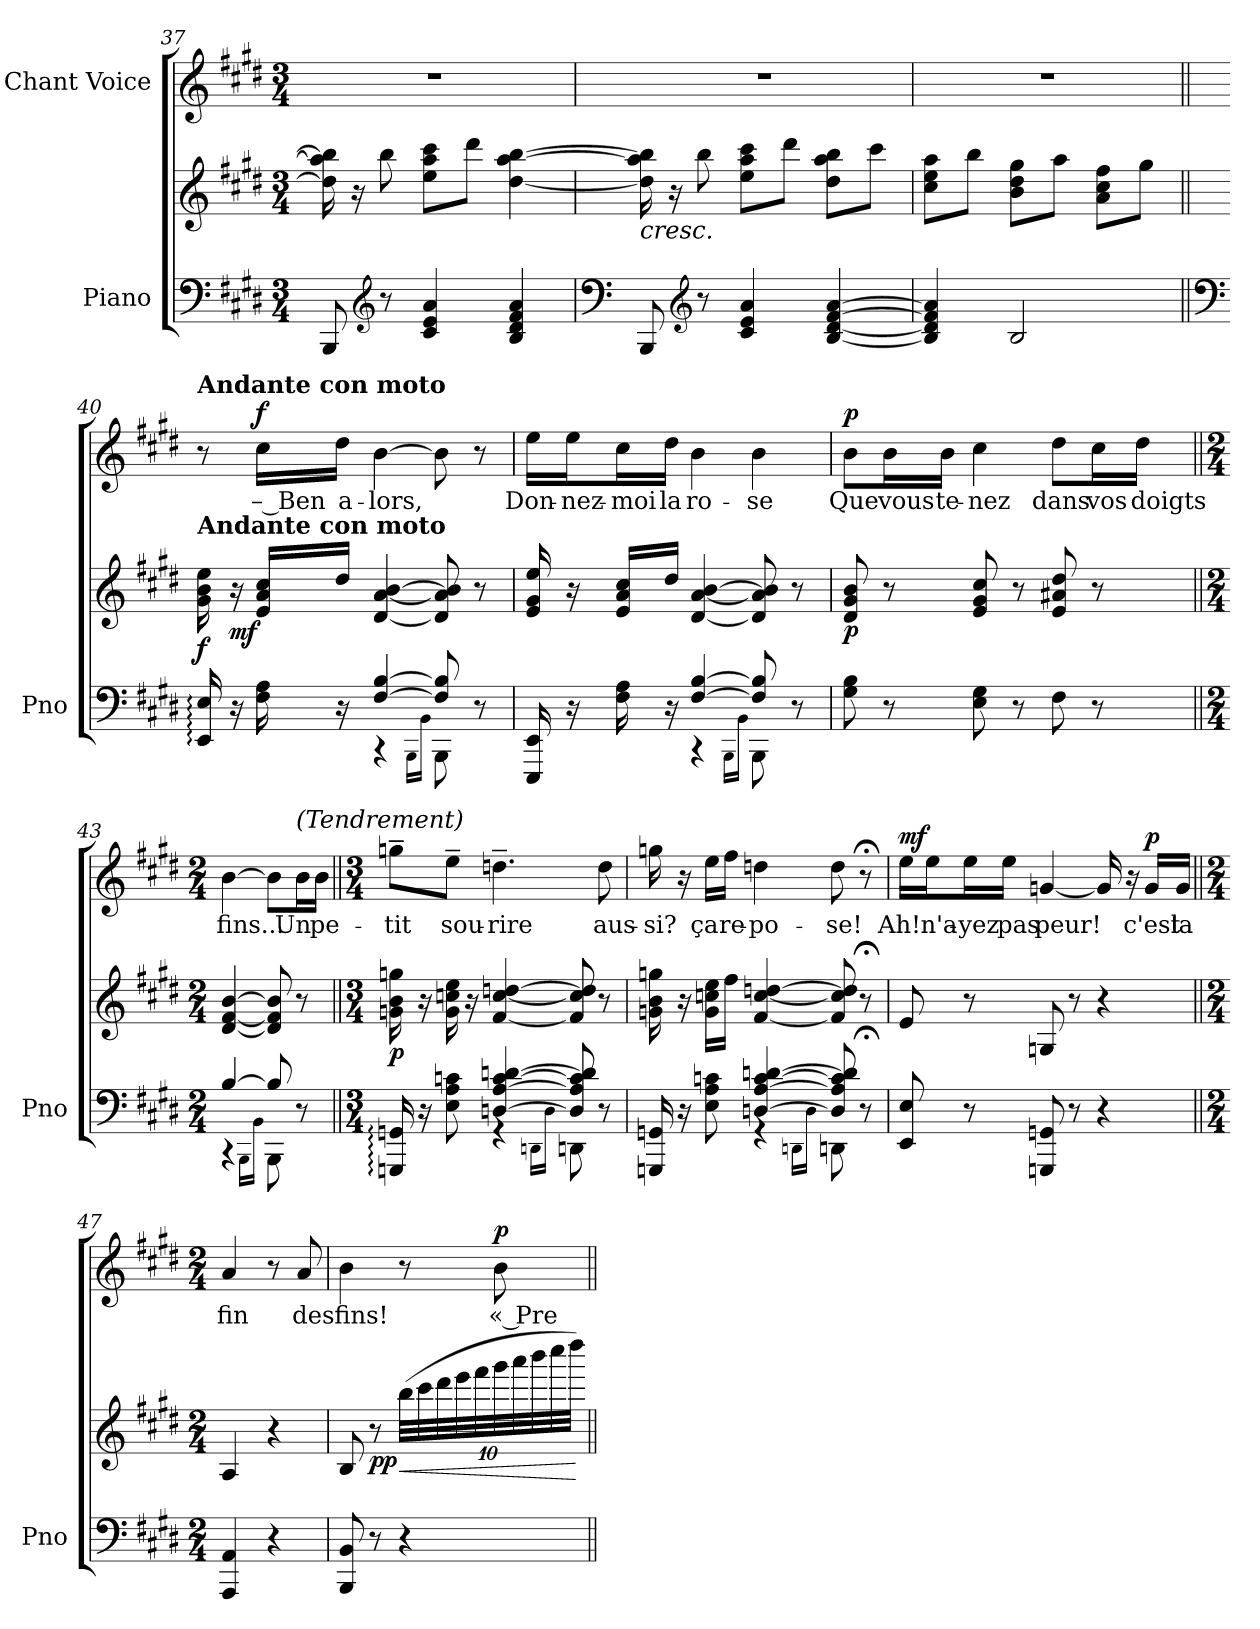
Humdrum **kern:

**kern	**kern	**dynam	**kern	**text	**dynam
*part2	*part2	*part2	*part1	*part1	*part1
*staff3	*staff2	*staff2/3	*staff1	*staff1	*staff1
*I"Piano	*	*	*I"Chant Voice	*	*
*I'Pno	*	*	*	*	*
*clefF4	*clefG2	*	*clefG2	*	*
*k[f#c#g#d#]	*k[f#c#g#d#]	*	*k[f#c#g#d#]	*	*
*M3/4	*M3/4	*	*M3/4	*	*
=37	=37	=37	=37	=37	=37
!	!	!LO:DY:b	!	!	!
!	!	!LO:DY:n=1:b	!	!	!
8BBB/	16dd#\] 16aa\] 16bb\]	other-dynamics f	2.r	.	.
.	16r	.	.	.	.
*clefG2	*	*	*	*	*
8r	8bb\	.	.	.	.
4c#/ 4e/ 4a/	8ee\ 8aa\ 8ccc#\L	.	.	.	.
.	8ddd#\J	.	.	.	.
4B/ 4d#/ 4f#/ 4a/	[4dd#\ [4aa\ [4bb\	.	.	.	.
=38	=38	=38	=38	=38	=38
*clefF4	*	*	*	*	*
!	!LO:TX:b:i:t=cresc.	!	!	!	!
8BBB/	16dd#\] 16aa\] 16bb\]	.	2.r	.	.
.	16r	.	.	.	.
*clefG2	*	*	*	*	*
8r	8bb\	.	.	.	.
4c#/ 4e/ 4a/	8ee\ 8aa\ 8ccc#\L	.	.	.	.
.	8ddd#\J	.	.	.	.
[4B/ [4d#/ [4f#/ [4a/	8dd#\ 8aa\ 8bb\L	.	.	.	.
.	8ccc#\J	.	.	.	.
=39	=39	=39	=39	=39	=39
4B/] 4d#/] 4f#/] 4a/]	8cc#\ 8ee\ 8aa\L	.	2.r	.	.
.	8bb\J	.	.	.	.
2B/	8b\ 8dd#\ 8gg#\L	.	.	.	.
.	8aa\J	.	.	.	.
.	8a\ 8cc#\ 8ff#\L	.	.	.	.
.	8gg#\J	.	.	.	.
!!LO:LB:g=z
=40||	=40||	=40||	=40||	=40||	=40||
*clefF4	*	*	*	*	*
*^	*	*	*	*	*
!	!	!	!	!LO:TX:a:B:t=Andante con moto	!	!
!	!	!LO:TX:a:B:t=Andante con moto	!	!	!	!
!	!	!	!LO:DY:b	!	!	!
16EE/: 16E/:	4ryy	16g#\ 16b\ 16ee\	f	8r	.	.
!	!	!	!LO:DY:b	!	!	!
16r	.	16r	mf	.	.	.
!	!	!	!	!	!LO:LY:b	!LO:DY:a
16F#\ 16A\	.	16e/ 16a/ 16cc#/LL	.	16cc#\LL	– Ben	f
!	!	!	!	!	!LO:LY:b	!
16r	.	16dd#/JJ	.	16dd#\JJ	a-	.
!	!	!	!	!	!LO:LY:b	!
[4F#/ [4B/	4r	[4d#/ [4a/ [4b/	.	[4b\	-lors,	.
.	16qBBB\LL	.	.	.	.	.
.	16qBB\JJ	.	.	.	.	.
8F#/] 8B/]	8BBB\	8d#/] 8a/] 8b/]	.	8b\]	.	.
8r	8ryy	8r	.	8r	.	.
=41	=41	=41	=41	=41	=41	=41
!	!	!	!	!	!LO:LY:b	!
16EEE/ 16EE/	4ryy	16e/ 16g#/ 16ee/	.	16ee\LL	Don-	.
!	!	!	!	!	!LO:LY:b	!
16r	.	16r	.	16ee\J	-nez-	.
!	!	!	!	!	!LO:LY:b	!
16F#\ 16A\	.	16e/ 16a/ 16cc#/LL	.	16cc#\L	moi	.
!	!	!	!	!	!LO:LY:b	!
16r	.	16dd#/JJ	.	16dd#\JJ	la	.
!	!	!	!	!	!LO:LY:b	!
[4F#/ [4B/	4r	[4d#/ [4a/ [4b/	.	4b\	ro-	.
.	16qBBB\LL	.	.	.	.	.
.	16qBB\JJ	.	.	.	.	.
!	!	!	!	!	!LO:LY:b	!
8F#/] 8B/]	8BBB\	8d#/] 8a/] 8b/]	.	4b\	-se	.
8r	8ryy	8r	.	.	.	.
=42	=42	=42	=42	=42	=42	=42
!	!	!	!LO:DY:b	!	!LO:LY:b	!LO:DY:a
*v	*v	*	*	*	*	*
8G#\ 8B\	8d#/ 8g#/ 8b/	p	8b\L	Que	p
!	!	!	!	!LO:LY:b	!
8r	8r	.	16b\L	vous	.
!	!	!	!	!LO:LY:b	!
.	.	.	16b\JJ	te-	.
!	!	!	!	!LO:LY:b	!
8E\ 8G#\	8e/ 8g#/ 8cc#/	.	4cc#\	-nez	.
8r	8r	.	.	.	.
!	!	!	!	!LO:LY:b	!
8F#\	8e/ 8a#X/ 8dd#/	.	8dd#\L	dans	.
!	!	!	!	!LO:LY:b	!
8r	8r	.	16cc#\L	vos	.
!	!	!	!	!LO:LY:b	!
.	.	.	16dd#\JJ	doigts	.
!!LO:LB:g=z
=43||	=43||	=43||	=43||	=43||	=43||
*M2/4	*M2/4	*	*M2/4	*	*
*^	*	*	*	*	*
!	!	!	!	!	!LO:LY:b	!
[4B/	4r	[4d#/ [4f#/ [4b/	.	[4b\	fins...	.
.	16qBBB\LL	.	.	.	.	.
.	16qBB\JJ	.	.	.	.	.
8B/]	8BBB\	8d#/] 8f#/] 8b/]	.	8b\L]	.	.
!	!	!	!	!LO:TX:a:i:t=(Tendrement)	!	!
!	!	!	!	!	!LO:LY:b	!
8r	8ryy	8r	.	16b\L	Un	.
!	!	!	!	!	!LO:LY:b	!
.	.	.	.	16b\JJ	pe-	.
=44||	=44||	=44||	=44||	=44||	=44||	=44||
*M3/4	*	*M3/4	*	*M3/4	*	*
!	!	!	!LO:DY:b	!	!LO:LY:b	!
16GGGn/: 16GGn/:	4ryy	16gn\ 16b\ 16ggn\	p	8ggn~\L	-tit	.
16r	.	16r	.	.	.	.
!	!	!	!	!	!LO:LY:b	!
8E\ 8A\ 8cn\	.	16g\ 16ccn\ 16ee\	.	8ee~\J	sou-	.
.	.	16r	.	.	.	.
!	!	!	!	!	!LO:LY:b	!
[4Dn/ [4A/ [4c/ [4dn/	4rGG	[4f#/ [4cc/ [4ddn/	.	4.ddn~\	-rire	.
.	16qDDn\LL	.	.	.	.	.
.	16qD\JJ	.	.	.	.	.
8D/] 8A/] 8c/] 8d/]	8DD\	8f#/] 8cc/] 8dd/]	.	.	.	.
!	!	!	!	!	!LO:LY:b	!
8r	8ryy	8r	.	8dd\	aus-	.
=45	=45	=45	=45	=45	=45	=45
!	!	!	!	!	!LO:LY:b	!
16GGGn/ 16GGn/	4ryy	16gn\ 16b\ 16ggn\	.	16ggn\	-si?	.
16r	.	16r	.	16r	.	.
!	!	!	!	!	!LO:LY:b	!
8E\ 8A\ 8cn\	.	16g\ 16ccn\ 16ee\LL	.	16ee\LL	ça	.
!	!	!	!	!	!LO:LY:b	!
.	.	16ff#\JJ	.	16ff#\JJ	re-	.
!	!	!	!	!	!LO:LY:b	!
[4Dn/ [4A/ [4c/ [4dn/	4rGG	[4f#/ [4cc/ [4ddn/	.	4ddn\	-po-	.
.	16qDDn\LL	.	.	.	.	.
.	16qD\JJ	.	.	.	.	.
!	!	!	!	!	!LO:LY:b	!
8D/] 8A/] 8c/] 8d/]	8DD\	8f#/] 8cc/] 8dd/]	.	8dd\	-se!	.
8r;<	8ryy	8r;<	.	8r;<	.	.
!!LO:PB:g=z
=46	=46	=46	=46	=46	=46	=46
!	!	!	!	!	!LO:LY:b	!LO:DY:a
*v	*v	*	*	*	*	*
8EE/ 8E/	8e/	.	16ee\LL	Ah!	mf
!	!	!	!	!LO:LY:b	!
.	.	.	16ee\J	n'a-	.
!	!	!	!	!LO:LY:b	!
8r	8r	.	16ee\L	-yez	.
!	!	!	!	!LO:LY:b	!
.	.	.	16ee\JJ	pas	.
!	!	!	!	!LO:LY:b	!
8GGGn/ 8GGn/	8Gn/	.	[4gn/	peur!	.
8r	8r	.	.	.	.
4r	4r	.	16g/]	.	.
.	.	.	16r	.	.
!	!	!	!	!LO:LY:b	!LO:DY:a
.	.	.	16g/LL	c'est	p
!	!	!	!	!LO:LY:b	!
.	.	.	16g/JJ	la	.
=47||	=47||	=47||	=47||	=47||	=47||
*M2/4	*M2/4	*	*M2/4	*	*
!	!	!	!	!LO:LY:b	!
4AAA/ 4AA/	4A/	.	4a/	fin	.
4r	4r	.	8r	.	.
!	!	!	!	!LO:LY:b	!
.	.	.	8a/	des	.
=48	=48	=48	=48	=48	=48
!	!	!	!	!LO:LY:b	!
8BBB/ 8BB/	8B/	.	4b\	fins!	.
!	!	!LO:DY:b	!	!	!
8r	8r	pp	.	.	.
*	*Xbrackettup	*	*	*	*
!	!	!LO:HP:b	!	!	!
4r	(>40bb\LLL	<	8r	.	.
.	40ccc#\	.	.	.	.
.	40ddd#\	.	.	.	.
.	40eee\	.	.	.	.
.	40fff#\	.	.	.	.
!	!	!	!	!LO:LY:b	!LO:DY:a
.	40ggg#\	.	8b\	« Pre-	p
.	40aaa\	.	.	.	.
.	40bbb\	.	.	.	.
.	40cccc#\	.	.	.	.
.	40dddd#\JJJ)	.	.	.	.
.	.	[	.	.	.
=||	=||	=||	=||	=||	=||
*-	*-	*-	*-	*-	*-
